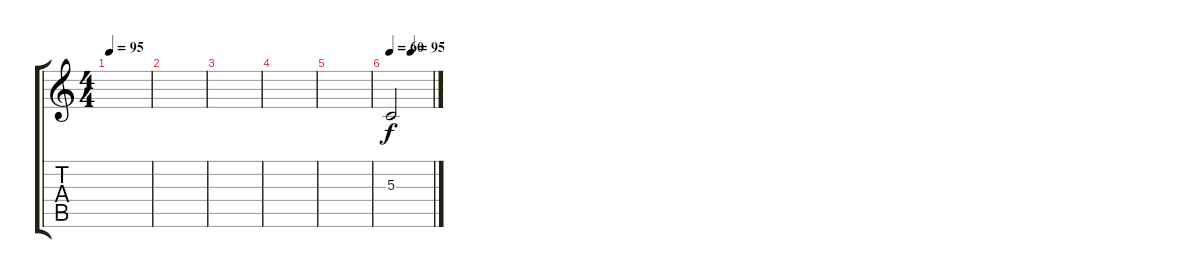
\track (" " " ") {instrument applause}
\staff {score tabs}
\tuning (E4 B3 G3 D3 A2 E2) {hide}
\ts (4 4)
\tempo 95
\clef g2
\ks c
|
|
|
|
|
\tempo 60
\tempo (95 0.5)
5.3.2
